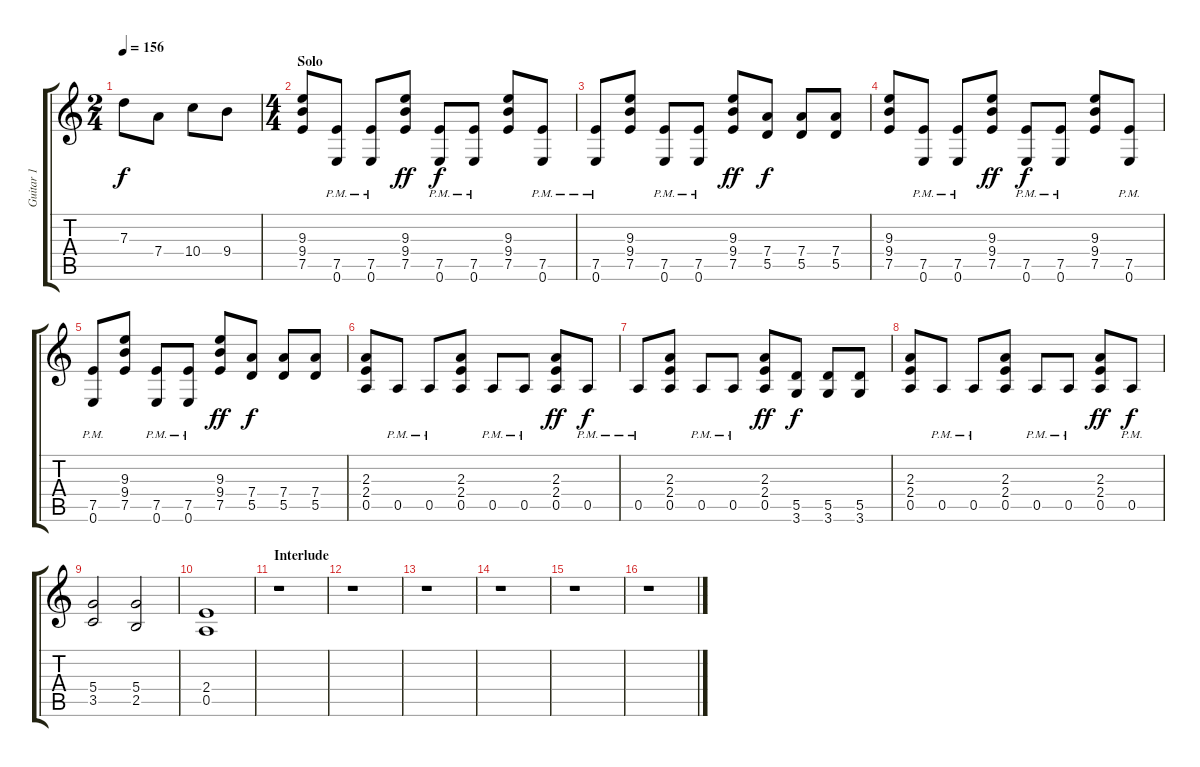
\track ("Guitar 1" "Guitar 1") {instrument distortionguitar}
\staff {score tabs}
\tuning (E4 B3 G3 D3 A2 E2) {hide}
\ts (2 4)
\tempo 156
\clef g2
\ks c
7.3.8{dy f} 7.4.8 10.4.8 9.4.8 |
\ts (4 4)
\section ("" "Solo")
(9.3 9.4 7.5).8 (7.5{pm} 0.6{pm}).8 (7.5{pm} 0.6{pm}).8 (9.3 9.4 7.5).8{dy ff} (7.5{pm} 0.6{pm}).8{dy f} (7.5{pm} 0.6{pm}).8 (9.3 9.4 7.5).8 (7.5{pm} 0.6{pm}).8 |
(7.5{pm} 0.6{pm}).8 (9.3 9.4 7.5).8 (7.5{pm} 0.6{pm}).8 (7.5{pm} 0.6{pm}).8 (9.3 9.4 7.5).8{dy ff} (7.4 5.5).8{dy f} (7.4 5.5).8 (7.4 5.5).8 |
(9.3 9.4 7.5).8 (7.5{pm} 0.6{pm}).8 (7.5{pm} 0.6{pm}).8 (9.3 9.4 7.5).8{dy ff} (7.5{pm} 0.6{pm}).8{dy f} (7.5{pm} 0.6{pm}).8 (9.3 9.4 7.5).8 (7.5{pm} 0.6{pm}).8 |
(7.5{pm} 0.6{pm}).8 (9.3 9.4 7.5).8 (7.5{pm} 0.6{pm}).8 (7.5{pm} 0.6{pm}).8 (9.3 9.4 7.5).8{dy ff} (7.4 5.5).8{dy f} (7.4 5.5).8 (7.4 5.5).8 |
(2.3 2.4 0.5).8 0.5{pm}.8 0.5{pm}.8 (2.3 2.4 0.5).8 0.5{pm}.8 0.5{pm}.8 (2.3 2.4 0.5).8{dy ff} 0.5{pm}.8{dy f} |
0.5{pm}.8 (2.3 2.4 0.5).8 0.5{pm}.8 0.5{pm}.8 (2.3 2.4 0.5).8{dy ff} (5.5 3.6).8{dy f} (5.5 3.6).8 (5.5 3.6).8 |
(2.3 2.4 0.5).8 0.5{pm}.8 0.5{pm}.8 (2.3 2.4 0.5).8 0.5{pm}.8 0.5{pm}.8 (2.3 2.4 0.5).8{dy ff} 0.5{pm}.8{dy f} |
(5.4 3.5).2 (5.4 2.5).2 |
(2.4 0.5).1 |
\section ("" "Interlude")
r.1 |
r.1 |
r.1 |
r.1 |
r.1 |
r.1
